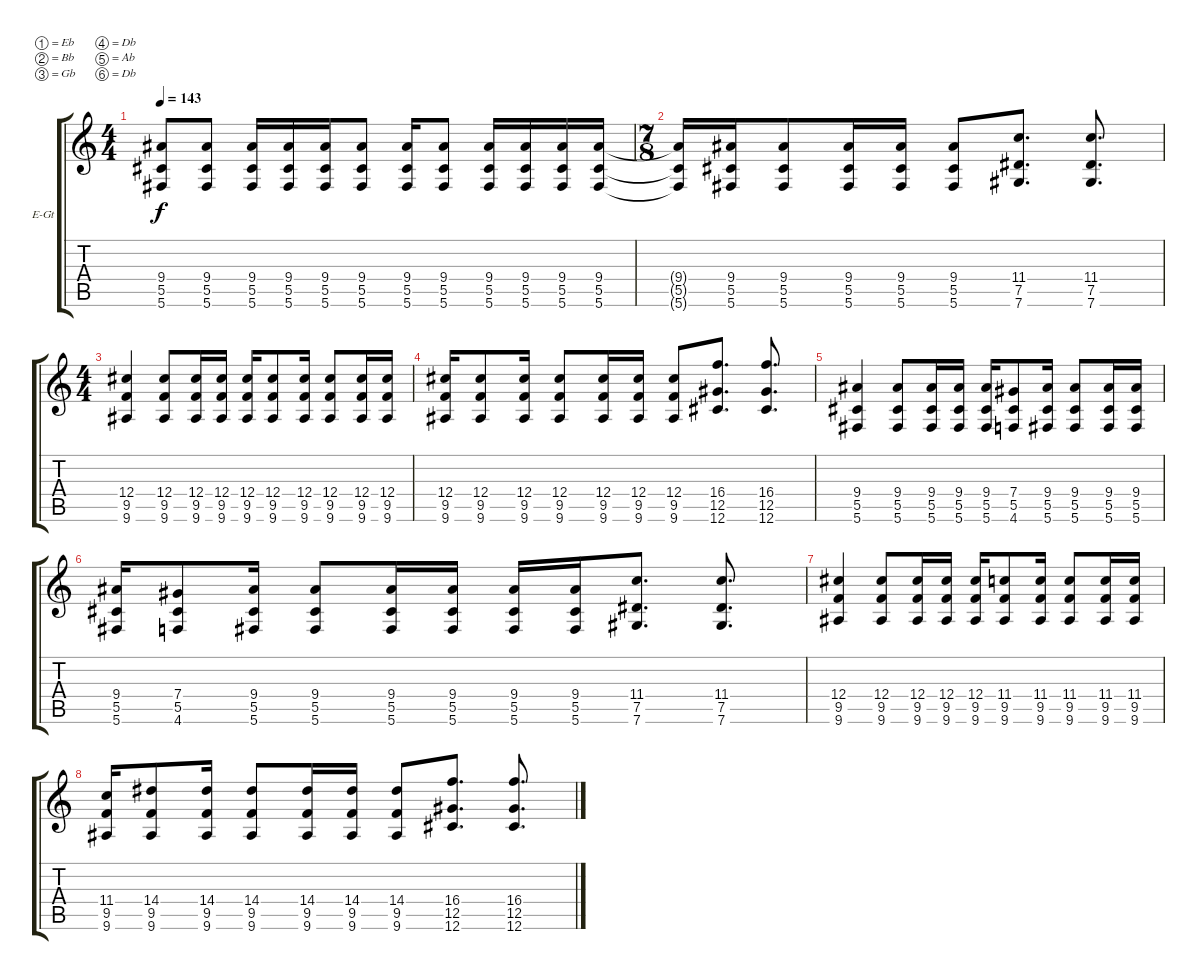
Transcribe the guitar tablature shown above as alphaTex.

\bracketExtendMode groupsimilarinstruments
\firstSystemTrackNameOrientation horizontal
\otherSystemsTrackNameOrientation horizontal
\track ("Luke" "E-Gt") {instrument distortionguitar}
\staff {score tabs}
\tuning (Eb4 Bb3 Gb3 Db3 Ab2 Db2)
\ts (4 4)
\tempo 143
\clef g2
\ks c
(9.4 5.5 5.6).8{dy f} (9.4 5.5 5.6).8 (9.4 5.5 5.6).16 (9.4 5.5 5.6).16 (9.4 5.5 5.6).16 (9.4 5.5 5.6).8 (9.4 5.5 5.6).16 (9.4 5.5 5.6).8 (9.4 5.5 5.6).16 (9.4 5.5 5.6).16 (9.4 5.5 5.6).16 (9.4 5.5 5.6).16 |
\ts (7 8)
\beaming (8 3 2 2)
(9.4{t} 5.5{t} 5.6{t}).16 (9.4 5.5 5.6).16 (9.4 5.5 5.6).8 (9.4 5.5 5.6).16 (9.4 5.5 5.6).16 (9.4 5.5 5.6).8 (11.4 7.5 7.6).8{d} (11.4 7.5 7.6).8{d} |
\ts (4 4)
\beaming (8 2 2 2 2)
(12.4 9.5 9.6).4 (12.4 9.5 9.6).8 (12.4 9.5 9.6).16 (12.4 9.5 9.6).16 (12.4 9.5 9.6).16 (12.4 9.5 9.6).8 (12.4 9.5 9.6).16 (12.4 9.5 9.6).8 (12.4 9.5 9.6).16 (12.4 9.5 9.6).16 |
(12.4 9.5 9.6).16 (12.4 9.5 9.6).8 (12.4 9.5 9.6).16 (12.4 9.5 9.6).8 (12.4 9.5 9.6).16 (12.4 9.5 9.6).16 (12.4 9.5 9.6).8 (16.4 12.5 12.6).8{d} (16.4 12.5 12.6).8{d} |
(9.4 5.5 5.6).4 (9.4 5.5 5.6).8 (9.4 5.5 5.6).16 (9.4 5.5 5.6).16 (9.4 5.5 5.6).16 (7.4 5.5 4.6).8 (9.4 5.5 5.6).16 (9.4 5.5 5.6).8 (9.4 5.5 5.6).16 (9.4 5.5 5.6).16 |
(9.4 5.5 5.6).16 (7.4 5.5 4.6).8 (9.4 5.5 5.6).16 (9.4 5.5 5.6).8 (9.4 5.5 5.6).16 (9.4 5.5 5.6).16 (9.4 5.5 5.6).16 (9.4 5.5 5.6).16 (11.4 7.5 7.6).8{d} (11.4 7.5 7.6).8{d} |
(12.4 9.5 9.6).4 (12.4 9.5 9.6).8 (12.4 9.5 9.6).16 (12.4 9.5 9.6).16 (12.4 9.5 9.6).16 (11.4 9.5 9.6).8 (11.4 9.5 9.6).16 (11.4 9.5 9.6).8 (11.4 9.5 9.6).16 (11.4 9.5 9.6).16 |
(11.4 9.5 9.6).16 (14.4 9.5 9.6).8 (14.4 9.5 9.6).16 (14.4 9.5 9.6).8 (14.4 9.5 9.6).16 (14.4 9.5 9.6).16 (14.4 9.5 9.6).8 (16.4 12.5 12.6).8{d} (16.4 12.5 12.6).8{d}
